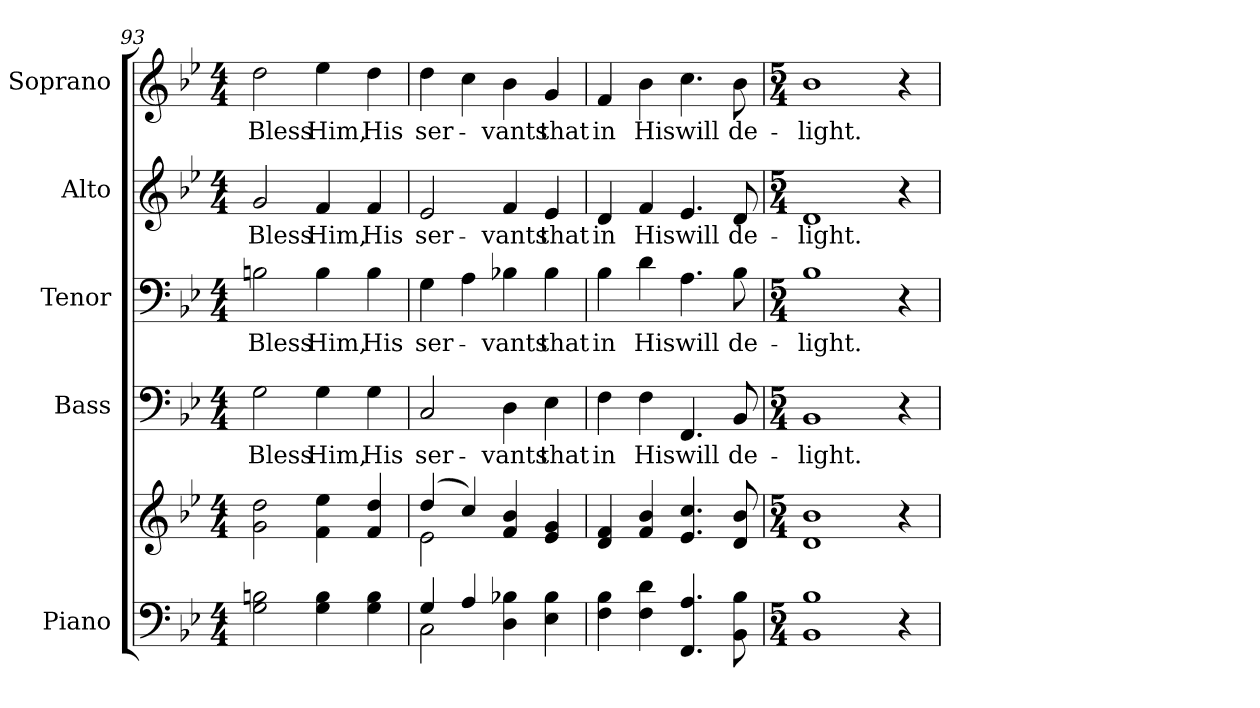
**kern	**kern	**kern	**text	**kern	**text	**kern	**text	**kern	**text
*part5	*part5	*part4	*part4	*part3	*part3	*part2	*part2	*part1	*part1
*staff6	*staff5	*staff4	*staff4	*staff3	*staff3	*staff2	*staff2	*staff1	*staff1
*I"Piano	*	*I"Bass	*	*I"Tenor	*	*I"Alto	*	*I"Soprano	*
*I'Pno.	*	*I'B.	*	*I'T.	*	*I'A.	*	*I'S.	*
!!LO:PB:g=z
*clefF4	*clefG2	*clefF4	*	*clefF4	*	*clefG2	*	*clefG2	*
*k[b-e-]	*k[b-e-]	*k[b-e-]	*	*k[b-e-]	*	*k[b-e-]	*	*k[b-e-]	*
*B-:	*B-:	*B-:	*	*B-:	*	*B-:	*	*B-:	*
*M4/4	*M4/4	*M4/4	*	*M4/4	*	*M4/4	*	*M4/4	*
=93	=93	=93	=93	=93	=93	=93	=93	=93	=93
!	!	!	!LO:LY:b:color=#000000	!	!	!	!	!	!
!	!	!	!	!	!LO:LY:b:color=#000000	!	!	!	!
!	!	!	!	!	!	!	!LO:LY:b:color=#000000	!	!
!	!	!	!	!	!	!	!	!	!LO:LY:b:color=#000000
2Gi\ 2Bni	2gi\ 2ddi	2Gi\	Bless	2Bni\	Bless	2gi/	Bless	2ddi\	Bless
!	!	!	!LO:LY:b:color=#000000	!	!	!	!	!	!
!	!	!	!	!	!LO:LY:b:color=#000000	!	!	!	!
!	!	!	!	!	!	!	!LO:LY:b:color=#000000	!	!
!	!	!	!	!	!	!	!	!	!LO:LY:b:color=#000000
4Gi\ 4Bi	4fi\ 4ee-i	4Gi\	Him,	4Bi\	Him,	4fi/	Him,	4ee-i\	Him,
!	!	!	!LO:LY:b:color=#000000	!	!	!	!	!	!
!	!	!	!	!	!LO:LY:b:color=#000000	!	!	!	!
!	!	!	!	!	!	!	!LO:LY:b:color=#000000	!	!
!	!	!	!	!	!	!	!	!	!LO:LY:b:color=#000000
4Gi\ 4Bi	4fi/ 4ddi	4Gi\	His	4Bi\	His	4fi/	His	4ddi\	His
=94	=94	=94	=94	=94	=94	=94	=94	=94	=94
*^	*^	*	*	*	*	*	*	*	*
!	!	!	!	!	!LO:LY:b:color=#000000	!	!	!	!	!	!
!	!	!	!	!	!	!	!LO:LY:b:color=#000000	!	!	!	!
!	!	!	!	!	!	!	!	!	!LO:LY:b:color=#000000	!	!
!	!	!	!	!	!	!	!	!	!	!	!LO:LY:b:color=#000000
4Gi/	2Ci\	(4ddi/	2e-i\	2Ci/	ser-	4Gi\	ser-	2e-i/	ser-	4ddi\	ser-
4Ai/	.	4cci/)	.	.	.	4Ai\	.	.	.	4cci\	.
!	!	!	!	!	!LO:LY:b:color=#000000	!	!	!	!	!	!
!	!	!	!	!	!	!	!LO:LY:b:color=#000000	!	!	!	!
!	!	!	!	!	!	!	!	!	!LO:LY:b:color=#000000	!	!
!	!	!	!	!	!	!	!	!	!	!	!LO:LY:b:color=#000000
4Di\ 4B-Xi	2ryy	4fi/ 4b-i	2ryy	4Di\	-vants	4B-Xi\	-vants	4fi/	-vants	4b-i\	-vants
!	!	!	!	!	!LO:LY:b:color=#000000	!	!	!	!	!	!
!	!	!	!	!	!	!	!LO:LY:b:color=#000000	!	!	!	!
!	!	!	!	!	!	!	!	!	!LO:LY:b:color=#000000	!	!
!	!	!	!	!	!	!	!	!	!	!	!LO:LY:b:color=#000000
4E-i\ 4B-i	.	4e-i/ 4gi	.	4E-i\	that	4B-i\	that	4e-i/	that	4gi/	that
*v	*v	*	*	*	*	*	*	*	*	*	*
*	*v	*v	*	*	*	*	*	*	*	*
=95	=95	=95	=95	=95	=95	=95	=95	=95	=95
!	!	!	!LO:LY:b:color=#000000	!	!	!	!	!	!
!	!	!	!	!	!LO:LY:b:color=#000000	!	!	!	!
!	!	!	!	!	!	!	!LO:LY:b:color=#000000	!	!
!	!	!	!	!	!	!	!	!	!LO:LY:b:color=#000000
4Fi\ 4B-i	4di/ 4fi	4Fi\	in	4B-i\	in	4di/	in	4fi/	in
!	!	!	!LO:LY:b:color=#000000	!	!	!	!	!	!
!	!	!	!	!	!LO:LY:b:color=#000000	!	!	!	!
!	!	!	!	!	!	!	!LO:LY:b:color=#000000	!	!
!	!	!	!	!	!	!	!	!	!LO:LY:b:color=#000000
4Fi\ 4di	4fi/ 4b-i	4Fi\	His	4di\	His	4fi/	His	4b-i\	His
!	!	!	!LO:LY:b:color=#000000	!	!	!	!	!	!
!	!	!	!	!	!LO:LY:b:color=#000000	!	!	!	!
!	!	!	!	!	!	!	!LO:LY:b:color=#000000	!	!
!	!	!	!	!	!	!	!	!	!LO:LY:b:color=#000000
4.FFi/ 4.Ai	4.e-i/ 4.cci	4.FFi/	will	4.Ai\	will	4.e-i/	will	4.cci\	will
!	!	!	!LO:LY:b:color=#000000	!	!	!	!	!	!
!	!	!	!	!	!LO:LY:b:color=#000000	!	!	!	!
!	!	!	!	!	!	!	!LO:LY:b:color=#000000	!	!
!	!	!	!	!	!	!	!	!	!LO:LY:b:color=#000000
8BB-i\ 8B-i	8di/ 8b-i	8BB-i/	de-	8B-i\	de-	8di/	de-	8b-i\	de-
=96	=96	=96	=96	=96	=96	=96	=96	=96	=96
*M5/4	*M5/4	*M5/4	*	*M5/4	*	*M5/4	*	*M5/4	*
!	!	!	!LO:LY:b:color=#000000	!	!	!	!	!	!
!	!	!	!	!	!LO:LY:b:color=#000000	!	!	!	!
!	!	!	!	!	!	!	!LO:LY:b:color=#000000	!	!
!	!	!	!	!	!	!	!	!	!LO:LY:b:color=#000000
1BB-i 1B-i	1di 1b-i	1BB-i	-light.	1B-i	-light.	1di	-light.	1b-i	-light.
4r	4r	4r	.	4r	.	4r	.	4r	.
=	=	=	=	=	=	=	=	=	=
*-	*-	*-	*-	*-	*-	*-	*-	*-	*-
